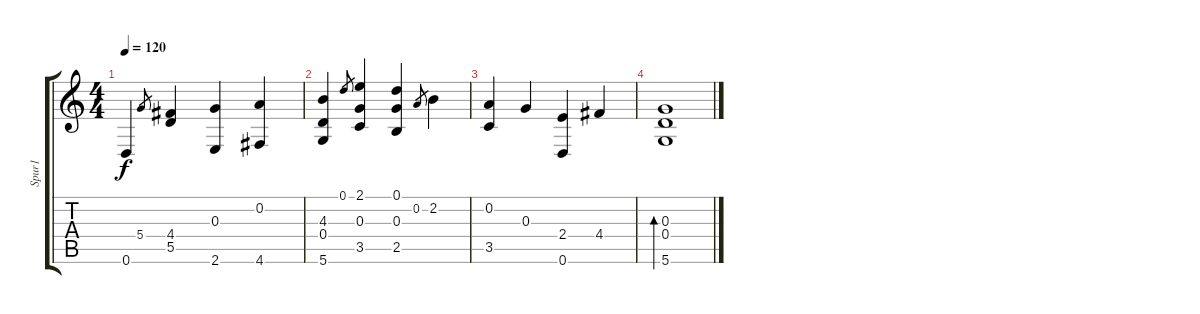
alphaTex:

\track ("Spur1" "Spur1") {instrument acousticguitarnylon}
\staff {score tabs}
\tuning (D4 A3 G3 D3 A2 D2) {hide}
\ts (4 4)
\tempo 120
\clef g2
\ks c
0.6.4{dy f} 5.4.8{gr} (4.4 5.5).4 (0.3 2.6).4 (0.2 4.6).4 |
(4.3 0.4 5.6).4 0.1.8{gr} (2.1 0.3 3.5).4 (0.1 0.3 2.5).4 0.2.8{gr} 2.2.4 |
(0.2 3.5).4 0.3.4 (2.4 0.6).4 4.4.4 |
(0.3 0.4 5.6).1{bd 480}
